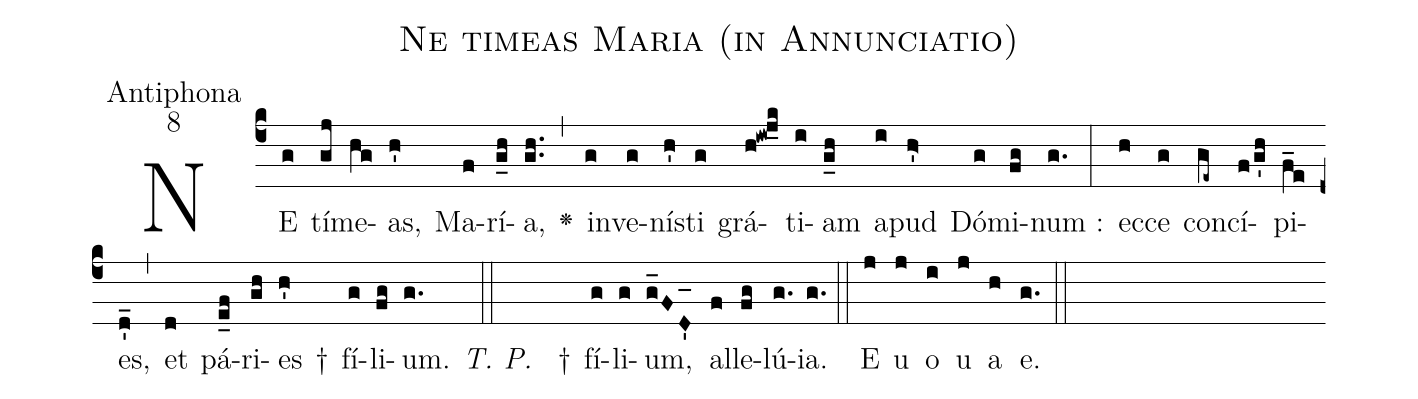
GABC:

name:Ne timeas Maria (in Annunciatio);
office-part:Antiphona;
mode:8;
%%
(c4)NE(g) tí(gj)me(hg)as,(h') Ma(f)rí(g_h)a,(gh..) <v>\greheightstar</v>(,) in(g)ve(g)ní(h')sti(g) grá(h!iw!j_k)ti(i)am(g_h) a(i)pud(h>') Dó(g)mi(fg)num :(g.) (:) ec(h)ce(g) con(ge~)cí(f/g'h)pi(f_e)es,(d'_) (,) et(d) pá(e_f)ri(gh)es(h') †() fí(g)li(fg)um.(g.)  <i>T. P.</i>(::) †() fí(g)li(g)um,(g_FD'_) al(f)le(fg)lú(g.)ia.(g.) (::) E(j) u(j) o(i) u(j) a(h) e.(g.) (::)
